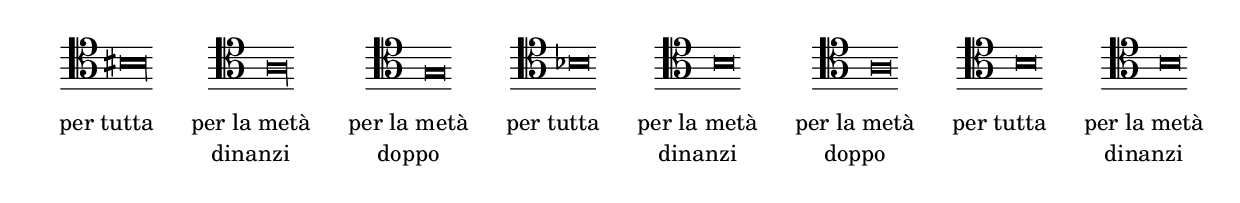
\version "2.22.2"

% Auto generated file

\header {
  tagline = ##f
}

dot = {
   \once \override Script.add-stem-support = ##f
   \once \override Script.toward-stem-shift = 0
   \once \override Script.skyline-horizontal-padding = 0
   \once \override Script.direction = 1
   \once \override Script.font-size = 1
}

\markup {
  \center-column {
    \line {
      \center-align
      \fontsize#3 { \concat { \normal-text ""} }
    }
    \null
    \line {
      \center-column {

        \line {
          \score {
            <<
              \new Staff \with { instrumentName = ""} {
                \override Staff.TimeSignature.stencil = ##f
                \override Staff.NoteHead.style = #'baroque
                \accidentalStyle Score.forget
                \cadenzaOn
                \clef "tenor" bis\maxima 
                \cadenzaOff
              }
            >>
            \layout {
              \context {
                \Score
                \override SpacingSpanner.common-shortest-duration = #(ly:make-moment 2)
              }
            }
          }
        }
        \null
        \line {
          \left-align {  \normal-text "per tutta" }
        }

      }
      \hspace #3 
      \center-column {

        \line {
          \score {
            <<
              \new Staff \with { instrumentName = ""} {
                \override Staff.TimeSignature.stencil = ##f
                \override Staff.NoteHead.style = #'baroque
                \accidentalStyle Score.forget
                \cadenzaOn
                \clef "tenor" a\longa 
                \cadenzaOff
              }
            >>
            \layout {
              \context {
                \Score
                \override SpacingSpanner.common-shortest-duration = #(ly:make-moment 2)
              }
            }
          }
        }
        \null
        \line {
          \left-align {  \normal-text "per la metà" }
        }
        \line {
          \left-align {  \normal-text "dinanzi" }
        }

      }
      \hspace #3 
      \center-column {

        \line {
          \score {
            <<
              \new Staff \with { instrumentName = ""} {
                \override Staff.TimeSignature.stencil = ##f
                \override Staff.NoteHead.style = #'baroque
                \accidentalStyle Score.forget
                \cadenzaOn
                \clef "tenor" g\breve 
                \cadenzaOff
              }
            >>
            \layout {
              \context {
                \Score
                \override SpacingSpanner.common-shortest-duration = #(ly:make-moment 2)
              }
            }
          }
        }
        \null
        \line {
          \left-align {  \normal-text "per la metà" }
        }
        \line {
          \left-align {  \normal-text "doppo" }
        }

      }
      \hspace #3 
      \center-column {

        \line {
          \score {
            <<
              \new Staff \with { instrumentName = ""} {
                \override Staff.TimeSignature.stencil = ##f
                \override Staff.NoteHead.style = #'baroque
                \accidentalStyle Score.forget
                \cadenzaOn
                \clef "tenor" bes\breve 
                \cadenzaOff
              }
            >>
            \layout {
              \context {
                \Score
                \override SpacingSpanner.common-shortest-duration = #(ly:make-moment 2)
              }
            }
          }
        }
        \null
        \line {
          \left-align {  \normal-text "per tutta" }
        }

      }
      \hspace #3 
      \center-column {

        \line {
          \score {
            <<
              \new Staff \with { instrumentName = ""} {
                \override Staff.TimeSignature.stencil = ##f
                \override Staff.NoteHead.style = #'baroque
                \accidentalStyle Score.forget
                \cadenzaOn
                \clef "tenor" b\breve 
                \cadenzaOff
              }
            >>
            \layout {
              \context {
                \Score
                \override SpacingSpanner.common-shortest-duration = #(ly:make-moment 2)
              }
            }
          }
        }
        \null
        \line {
          \left-align {  \normal-text "per la metà" }
        }
        \line {
          \left-align {  \normal-text "dinanzi" }
        }

      }
      \hspace #3 
      \center-column {

        \line {
          \score {
            <<
              \new Staff \with { instrumentName = ""} {
                \override Staff.TimeSignature.stencil = ##f
                \override Staff.NoteHead.style = #'baroque
                \accidentalStyle Score.forget
                \cadenzaOn
                \clef "tenor" a\breve 
                \cadenzaOff
              }
            >>
            \layout {
              \context {
                \Score
                \override SpacingSpanner.common-shortest-duration = #(ly:make-moment 2)
              }
            }
          }
        }
        \null
        \line {
          \left-align {  \normal-text "per la metà" }
        }
        \line {
          \left-align {  \normal-text "doppo" }
        }

      }
      \hspace #3 
      \center-column {

        \line {
          \score {
            <<
              \new Staff \with { instrumentName = ""} {
                \override Staff.TimeSignature.stencil = ##f
                \override Staff.NoteHead.style = #'baroque
                \accidentalStyle Score.forget
                \cadenzaOn
                \clef "tenor" b\breve 
                \cadenzaOff
              }
            >>
            \layout {
              \context {
                \Score
                \override SpacingSpanner.common-shortest-duration = #(ly:make-moment 2)
              }
            }
          }
        }
        \null
        \line {
          \left-align {  \normal-text "per tutta" }
        }

      }
      \hspace #3 
      \center-column {

        \line {
          \score {
            <<
              \new Staff \with { instrumentName = ""} {
                \override Staff.TimeSignature.stencil = ##f
                \override Staff.NoteHead.style = #'baroque
                \accidentalStyle Score.forget
                \cadenzaOn
                \clef "tenor" b\breve 
                \cadenzaOff
              }
            >>
            \layout {
              \context {
                \Score
                \override SpacingSpanner.common-shortest-duration = #(ly:make-moment 2)
              }
            }
          }
        }
        \null
        \line {
          \left-align {  \normal-text "per la metà" }
        }
        \line {
          \left-align {  \normal-text "dinanzi" }
        }

      }
      \hspace #3 
      \center-column {

        \line {
          \score {
            <<
              \new Staff \with { instrumentName = ""} {
                \override Staff.TimeSignature.stencil = ##f
                \override Staff.NoteHead.style = #'baroque
                \accidentalStyle Score.forget
                \cadenzaOn
                \clef "tenor" b\breve 
                \cadenzaOff
              }
            >>
            \layout {
              \context {
                \Score
                \override SpacingSpanner.common-shortest-duration = #(ly:make-moment 2)
              }
            }
          }
        }
        \null
        \line {
          \left-align {  \normal-text "per la metà" }
        }
        \line {
          \left-align {  \normal-text "doppo" }
        }

      }
      \hspace #3 

    }
  }
}